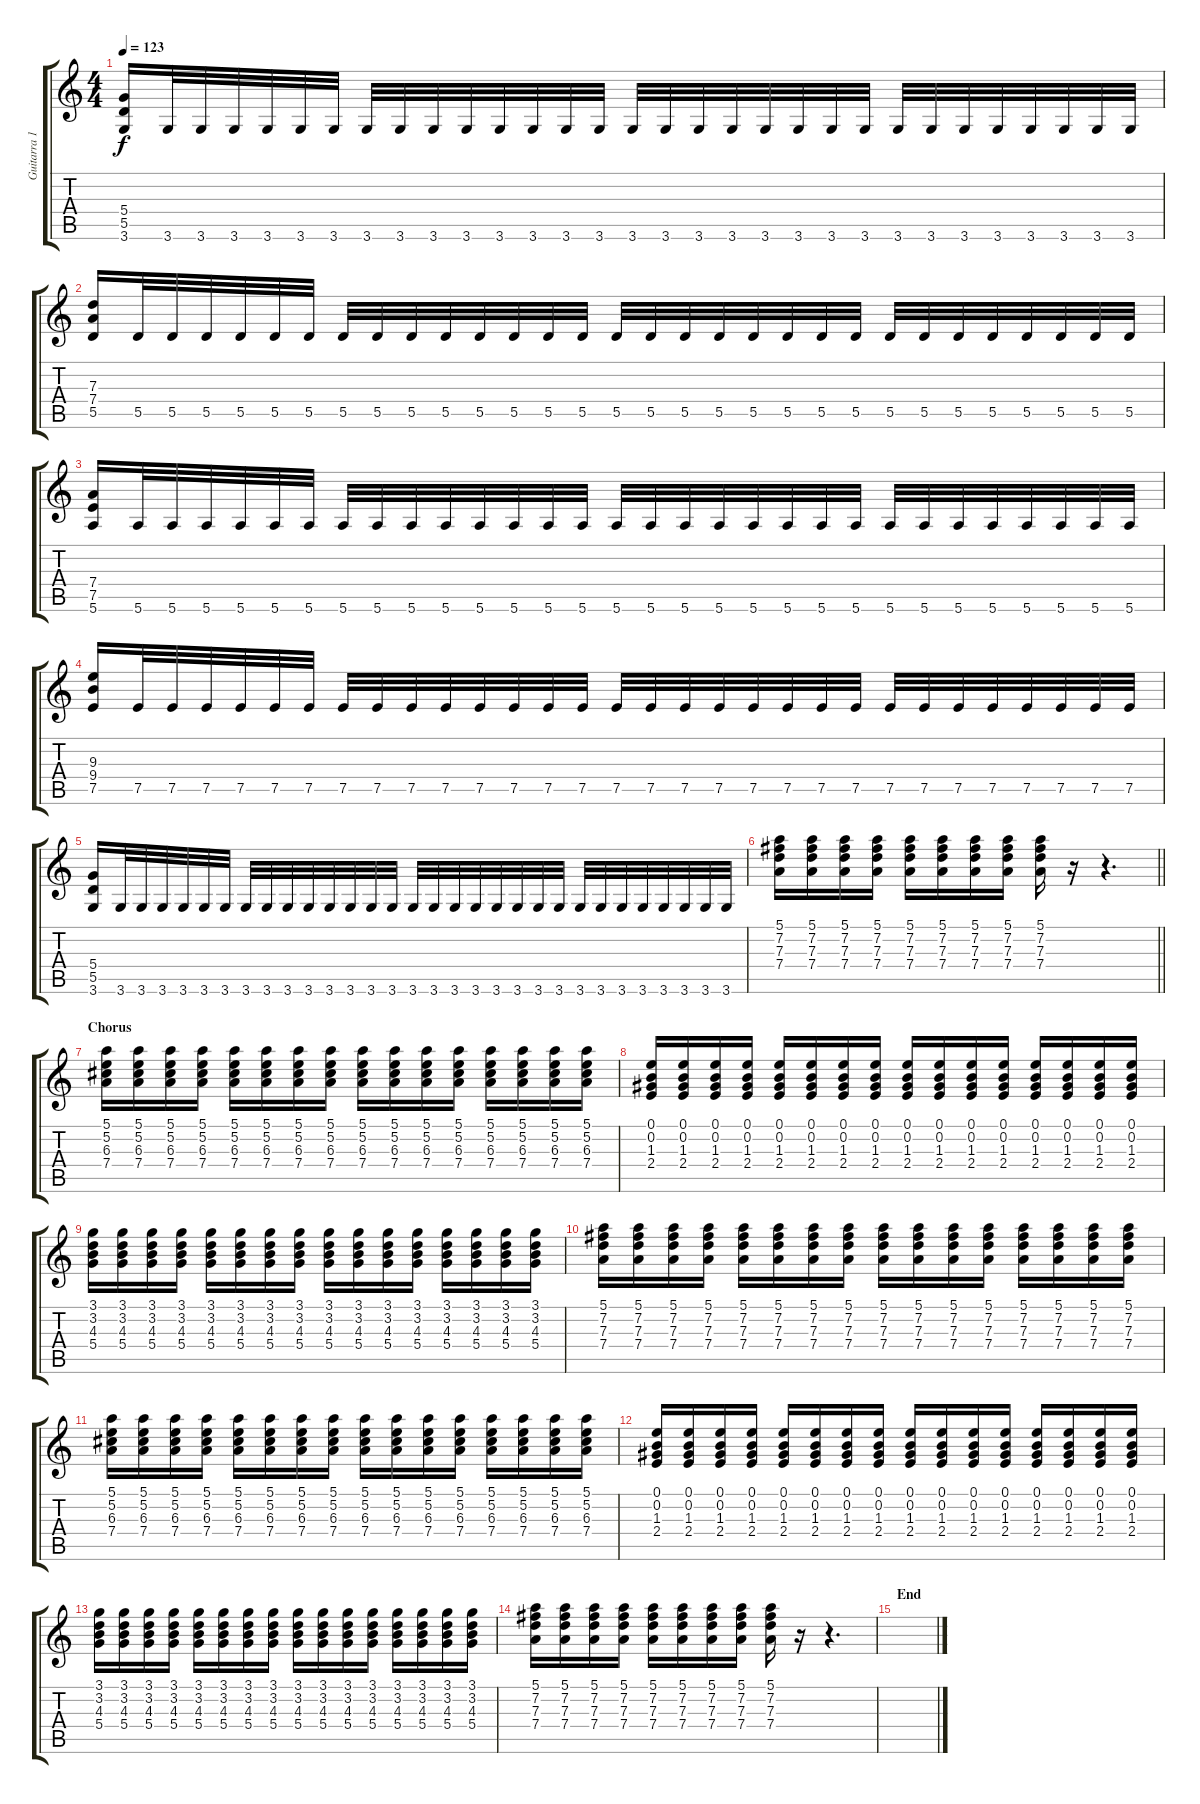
\track ("Guitarra 1 - Mathias" "Guitarra 1") {instrument distortionguitar}
\staff {score tabs}
\tuning (E4 B3 G3 D3 A2 E2) {hide}
\ts (4 4)
\tempo 123
\clef g2
\ks c
(5.4 5.5 3.6).16{dy f} 3.6.32 3.6.32 3.6.32 3.6.32 3.6.32 3.6.32 3.6.32 3.6.32 3.6.32 3.6.32 3.6.32 3.6.32 3.6.32 3.6.32 3.6.32 3.6.32 3.6.32 3.6.32 3.6.32 3.6.32 3.6.32 3.6.32 3.6.32 3.6.32 3.6.32 3.6.32 3.6.32 3.6.32 3.6.32 3.6.32 |
(7.3 7.4 5.5).16 5.5.32 5.5.32 5.5.32 5.5.32 5.5.32 5.5.32 5.5.32 5.5.32 5.5.32 5.5.32 5.5.32 5.5.32 5.5.32 5.5.32 5.5.32 5.5.32 5.5.32 5.5.32 5.5.32 5.5.32 5.5.32 5.5.32 5.5.32 5.5.32 5.5.32 5.5.32 5.5.32 5.5.32 5.5.32 5.5.32 |
(7.4 7.5 5.6).16 5.6.32 5.6.32 5.6.32 5.6.32 5.6.32 5.6.32 5.6.32 5.6.32 5.6.32 5.6.32 5.6.32 5.6.32 5.6.32 5.6.32 5.6.32 5.6.32 5.6.32 5.6.32 5.6.32 5.6.32 5.6.32 5.6.32 5.6.32 5.6.32 5.6.32 5.6.32 5.6.32 5.6.32 5.6.32 5.6.32 |
(9.3 9.4 7.5).16 7.5.32 7.5.32 7.5.32 7.5.32 7.5.32 7.5.32 7.5.32 7.5.32 7.5.32 7.5.32 7.5.32 7.5.32 7.5.32 7.5.32 7.5.32 7.5.32 7.5.32 7.5.32 7.5.32 7.5.32 7.5.32 7.5.32 7.5.32 7.5.32 7.5.32 7.5.32 7.5.32 7.5.32 7.5.32 7.5.32 |
(5.4 5.5 3.6).16 3.6.32 3.6.32 3.6.32 3.6.32 3.6.32 3.6.32 3.6.32 3.6.32 3.6.32 3.6.32 3.6.32 3.6.32 3.6.32 3.6.32 3.6.32 3.6.32 3.6.32 3.6.32 3.6.32 3.6.32 3.6.32 3.6.32 3.6.32 3.6.32 3.6.32 3.6.32 3.6.32 3.6.32 3.6.32 3.6.32 |
\barLineRight lightlight
(5.1 7.2 7.3 7.4).16 (5.1 7.2 7.3 7.4).16 (5.1 7.2 7.3 7.4).16 (5.1 7.2 7.3 7.4).16 (5.1 7.2 7.3 7.4).16 (5.1 7.2 7.3 7.4).16 (5.1 7.2 7.3 7.4).16 (5.1 7.2 7.3 7.4).16 (5.1 7.2 7.3 7.4).16 r.16 r.4{d} |
\section ("" "Chorus")
(5.1 5.2 6.3 7.4).16 (5.1 5.2 6.3 7.4).16 (5.1 5.2 6.3 7.4).16 (5.1 5.2 6.3 7.4).16 (5.1 5.2 6.3 7.4).16 (5.1 5.2 6.3 7.4).16 (5.1 5.2 6.3 7.4).16 (5.1 5.2 6.3 7.4).16 (5.1 5.2 6.3 7.4).16 (5.1 5.2 6.3 7.4).16 (5.1 5.2 6.3 7.4).16 (5.1 5.2 6.3 7.4).16 (5.1 5.2 6.3 7.4).16 (5.1 5.2 6.3 7.4).16 (5.1 5.2 6.3 7.4).16 (5.1 5.2 6.3 7.4).16 |
(0.1 0.2 1.3 2.4).16 (0.1 0.2 1.3 2.4).16 (0.1 0.2 1.3 2.4).16 (0.1 0.2 1.3 2.4).16 (0.1 0.2 1.3 2.4).16 (0.1 0.2 1.3 2.4).16 (0.1 0.2 1.3 2.4).16 (0.1 0.2 1.3 2.4).16 (0.1 0.2 1.3 2.4).16 (0.1 0.2 1.3 2.4).16 (0.1 0.2 1.3 2.4).16 (0.1 0.2 1.3 2.4).16 (0.1 0.2 1.3 2.4).16 (0.1 0.2 1.3 2.4).16 (0.1 0.2 1.3 2.4).16 (0.1 0.2 1.3 2.4).16 |
(3.1 3.2 4.3 5.4).16 (3.1 3.2 4.3 5.4).16 (3.1 3.2 4.3 5.4).16 (3.1 3.2 4.3 5.4).16 (3.1 3.2 4.3 5.4).16 (3.1 3.2 4.3 5.4).16 (3.1 3.2 4.3 5.4).16 (3.1 3.2 4.3 5.4).16 (3.1 3.2 4.3 5.4).16 (3.1 3.2 4.3 5.4).16 (3.1 3.2 4.3 5.4).16 (3.1 3.2 4.3 5.4).16 (3.1 3.2 4.3 5.4).16 (3.1 3.2 4.3 5.4).16 (3.1 3.2 4.3 5.4).16 (3.1 3.2 4.3 5.4).16 |
(5.1 7.2 7.3 7.4).16 (5.1 7.2 7.3 7.4).16 (5.1 7.2 7.3 7.4).16 (5.1 7.2 7.3 7.4).16 (5.1 7.2 7.3 7.4).16 (5.1 7.2 7.3 7.4).16 (5.1 7.2 7.3 7.4).16 (5.1 7.2 7.3 7.4).16 (5.1 7.2 7.3 7.4).16 (5.1 7.2 7.3 7.4).16 (5.1 7.2 7.3 7.4).16 (5.1 7.2 7.3 7.4).16 (5.1 7.2 7.3 7.4).16 (5.1 7.2 7.3 7.4).16 (5.1 7.2 7.3 7.4).16 (5.1 7.2 7.3 7.4).16 |
(5.1 5.2 6.3 7.4).16 (5.1 5.2 6.3 7.4).16 (5.1 5.2 6.3 7.4).16 (5.1 5.2 6.3 7.4).16 (5.1 5.2 6.3 7.4).16 (5.1 5.2 6.3 7.4).16 (5.1 5.2 6.3 7.4).16 (5.1 5.2 6.3 7.4).16 (5.1 5.2 6.3 7.4).16 (5.1 5.2 6.3 7.4).16 (5.1 5.2 6.3 7.4).16 (5.1 5.2 6.3 7.4).16 (5.1 5.2 6.3 7.4).16 (5.1 5.2 6.3 7.4).16 (5.1 5.2 6.3 7.4).16 (5.1 5.2 6.3 7.4).16 |
(0.1 0.2 1.3 2.4).16 (0.1 0.2 1.3 2.4).16 (0.1 0.2 1.3 2.4).16 (0.1 0.2 1.3 2.4).16 (0.1 0.2 1.3 2.4).16 (0.1 0.2 1.3 2.4).16 (0.1 0.2 1.3 2.4).16 (0.1 0.2 1.3 2.4).16 (0.1 0.2 1.3 2.4).16 (0.1 0.2 1.3 2.4).16 (0.1 0.2 1.3 2.4).16 (0.1 0.2 1.3 2.4).16 (0.1 0.2 1.3 2.4).16 (0.1 0.2 1.3 2.4).16 (0.1 0.2 1.3 2.4).16 (0.1 0.2 1.3 2.4).16 |
(3.1 3.2 4.3 5.4).16 (3.1 3.2 4.3 5.4).16 (3.1 3.2 4.3 5.4).16 (3.1 3.2 4.3 5.4).16 (3.1 3.2 4.3 5.4).16 (3.1 3.2 4.3 5.4).16 (3.1 3.2 4.3 5.4).16 (3.1 3.2 4.3 5.4).16 (3.1 3.2 4.3 5.4).16 (3.1 3.2 4.3 5.4).16 (3.1 3.2 4.3 5.4).16 (3.1 3.2 4.3 5.4).16 (3.1 3.2 4.3 5.4).16 (3.1 3.2 4.3 5.4).16 (3.1 3.2 4.3 5.4).16 (3.1 3.2 4.3 5.4).16 |
(5.1 7.2 7.3 7.4).16 (5.1 7.2 7.3 7.4).16 (5.1 7.2 7.3 7.4).16 (5.1 7.2 7.3 7.4).16 (5.1 7.2 7.3 7.4).16 (5.1 7.2 7.3 7.4).16 (5.1 7.2 7.3 7.4).16 (5.1 7.2 7.3 7.4).16 (5.1 7.2 7.3 7.4).16 r.16 r.4{d} |
\section ("" "End")
